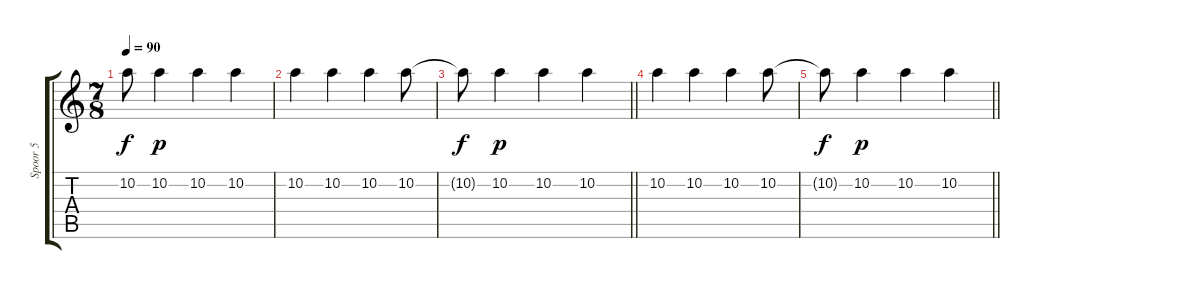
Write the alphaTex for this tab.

\track ("Spoor 5" "Spoor 5") {instrument overdrivenguitar}
\staff {score tabs}
\tuning (E4 B3 G3 D3 A2 E2) {hide}
\ts (7 8)
\tempo 90
\clef g2
\ks c
10.2{t}.8{dy f} 10.2.4{dy p} 10.2.4 10.2.4 |
10.2.4 10.2.4 10.2.4 10.2.8 |
\barLineRight lightlight
10.2{t}.8{dy f} 10.2.4{dy p} 10.2.4 10.2.4 |
10.2.4 10.2.4 10.2.4 10.2.8 |
\barLineRight lightlight
10.2{t}.8{dy f} 10.2.4{dy p} 10.2.4 10.2.4
